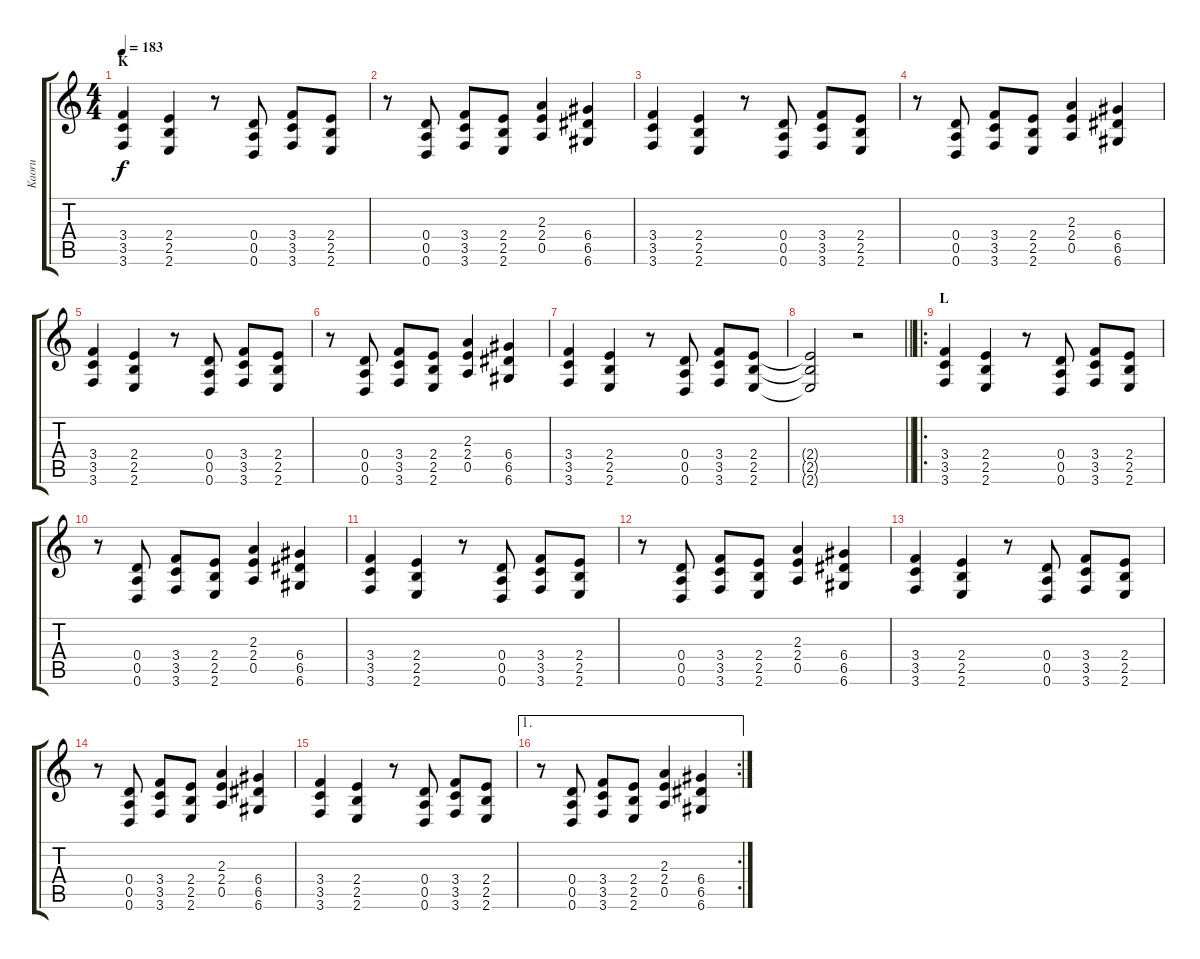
\track ("Kaoru" "Kaoru") {instrument overdrivenguitar}
\staff {score tabs}
\tuning (E4 B3 G3 D3 A2 D2) {hide}
\ts (4 4)
\section ("" "K")
\tempo 183
\clef g2
\ks c
(3.4 3.5 3.6).4{dy f} (2.4 2.5 2.6).4 r.8 (0.4 0.5 0.6).8 (3.4 3.5 3.6).8 (2.4 2.5 2.6).8 |
r.8 (0.4 0.5 0.6).8 (3.4 3.5 3.6).8 (2.4 2.5 2.6).8 (2.3 2.4 0.5).4 (6.4 6.5 6.6).4 |
(3.4 3.5 3.6).4 (2.4 2.5 2.6).4 r.8 (0.4 0.5 0.6).8 (3.4 3.5 3.6).8 (2.4 2.5 2.6).8 |
r.8 (0.4 0.5 0.6).8 (3.4 3.5 3.6).8 (2.4 2.5 2.6).8 (2.3 2.4 0.5).4 (6.4 6.5 6.6).4 |
(3.4 3.5 3.6).4 (2.4 2.5 2.6).4 r.8 (0.4 0.5 0.6).8 (3.4 3.5 3.6).8 (2.4 2.5 2.6).8 |
r.8 (0.4 0.5 0.6).8 (3.4 3.5 3.6).8 (2.4 2.5 2.6).8 (2.3 2.4 0.5).4 (6.4 6.5 6.6).4 |
(3.4 3.5 3.6).4 (2.4 2.5 2.6).4 r.8 (0.4 0.5 0.6).8 (3.4 3.5 3.6).8 (2.4 2.5 2.6).8 |
\barLineRight lightlight
(2.4{t} 2.5{t} 2.6{t}).2 r.2 |
\ro
\section ("" "L")
(3.4 3.5 3.6).4 (2.4 2.5 2.6).4 r.8 (0.4 0.5 0.6).8 (3.4 3.5 3.6).8 (2.4 2.5 2.6).8 |
r.8 (0.4 0.5 0.6).8 (3.4 3.5 3.6).8 (2.4 2.5 2.6).8 (2.3 2.4 0.5).4 (6.4 6.5 6.6).4 |
(3.4 3.5 3.6).4 (2.4 2.5 2.6).4 r.8 (0.4 0.5 0.6).8 (3.4 3.5 3.6).8 (2.4 2.5 2.6).8 |
r.8 (0.4 0.5 0.6).8 (3.4 3.5 3.6).8 (2.4 2.5 2.6).8 (2.3 2.4 0.5).4 (6.4 6.5 6.6).4 |
(3.4 3.5 3.6).4 (2.4 2.5 2.6).4 r.8 (0.4 0.5 0.6).8 (3.4 3.5 3.6).8 (2.4 2.5 2.6).8 |
r.8 (0.4 0.5 0.6).8 (3.4 3.5 3.6).8 (2.4 2.5 2.6).8 (2.3 2.4 0.5).4 (6.4 6.5 6.6).4 |
(3.4 3.5 3.6).4 (2.4 2.5 2.6).4 r.8 (0.4 0.5 0.6).8 (3.4 3.5 3.6).8 (2.4 2.5 2.6).8 |
\ae 1
\rc 2
r.8 (0.4 0.5 0.6).8 (3.4 3.5 3.6).8 (2.4 2.5 2.6).8 (2.3 2.4 0.5).4 (6.4 6.5 6.6).4
